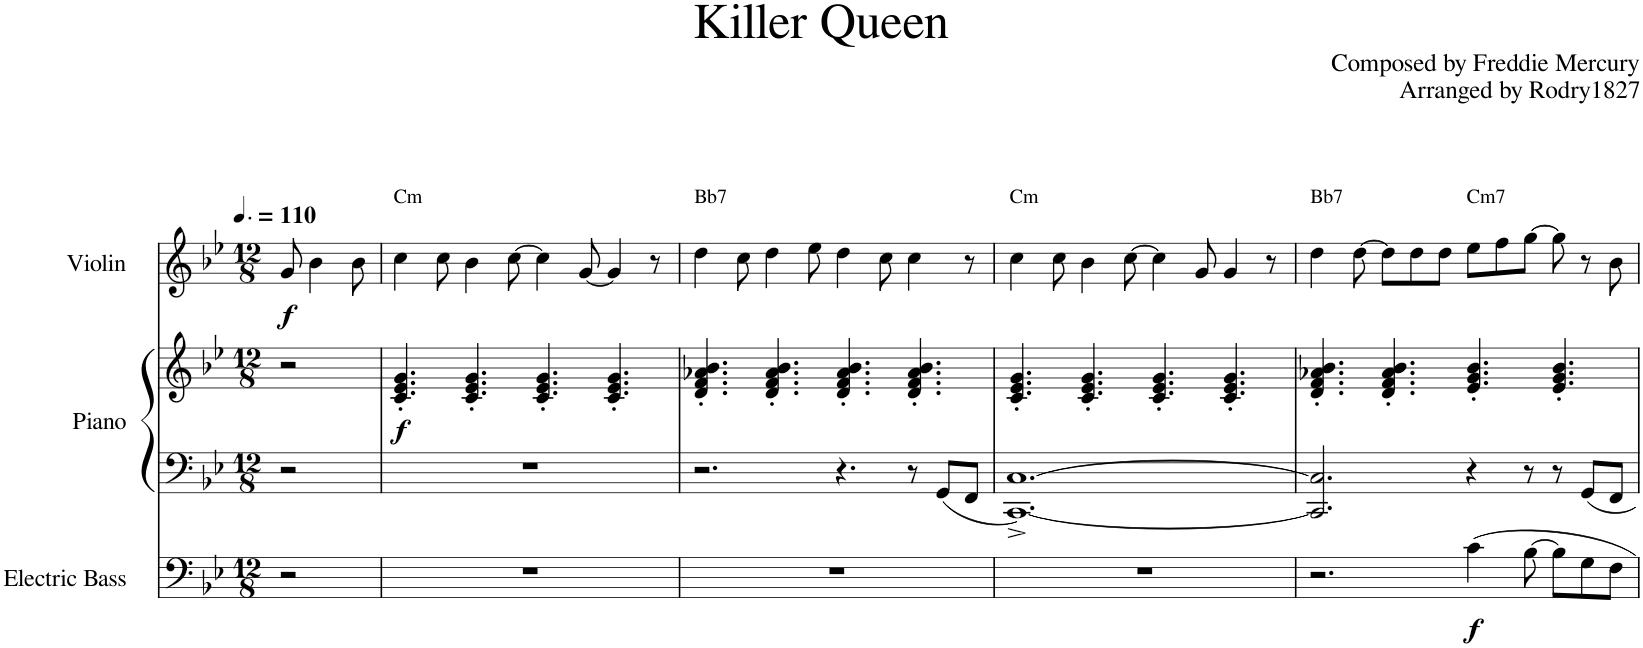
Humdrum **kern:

**kern	**dynam	**kern	**kern	**dynam	**kern	**dynam
*part3	*part3	*part2	*part2	*part2	*part1	*part1
*staff4	*staff4	*staff3	*staff2	*staff2/3	*staff1	*staff1
*I"Electric Bass	*	*I"Piano	*	*	*I"Violin	*
*I'El. B.	*	*I'Pno.	*	*	*I'Vln.	*
*clefF4	*	*clefF4	*clefG2	*	*clefG2	*
*Trd7c12	*	*	*	*	*	*
*k[b-e-]	*	*k[b-e-]	*k[b-e-]	*	*k[b-e-]	*
*M12/8	*	*M12/8	*M12/8	*	*M12/8	*
*MM165	*	*MM165	*MM165	*	*MM165	*
=1	=1	=1	=1	=1	=1	=1
!	!	!	!	!	!	!LO:DY:b
2r	.	2r	2r	.	8g/	f
.	.	.	.	.	4b-\	.
.	.	.	.	.	8b-\	.
=2	=2	=2	=2	=2	=2	=2
!	!	!	!	!	!LO:TX:a:t=Cm	!
!	!	!	!	!LO:DY:b	!	!
1.r	.	1.r	4.c/' 4.e-/' 4.g/'	f	4cc\	.
.	.	.	.	.	8cc\	.
.	.	.	4.c/' 4.e-/' 4.g/'	.	4b-\	.
.	.	.	.	.	[8cc\	.
.	.	.	4.c/' 4.e-/' 4.g/'	.	4cc\]	.
.	.	.	.	.	[8g/	.
.	.	.	4.c/' 4.e-/' 4.g/'	.	4g/]	.
.	.	.	.	.	8r	.
=3	=3	=3	=3	=3	=3	=3
!	!	!	!	!	!LO:TX:a:t=Bb7	!
1.r	.	2.r	4.d/' 4.f/' 4.a-X/' 4.b-/'	.	4dd\	.
.	.	.	.	.	8cc\	.
.	.	.	4.d/' 4.f/' 4.a-/' 4.b-/'	.	4dd\	.
.	.	.	.	.	8ee-\	.
.	.	4.r	4.d/' 4.f/' 4.a-/' 4.b-/'	.	4dd\	.
.	.	.	.	.	8cc\	.
.	.	8r	4.d/' 4.f/' 4.a-/' 4.b-/'	.	4cc\	.
.	.	8GG/L	.	.	.	.
.	.	8FF/J	.	.	8r	.
=4	=4	=4	=4	=4	=4	=4
!	!	!	!	!	!LO:TX:a:t=Cm	!
1.r	.	[1.CC^ [1.C^	4.c/' 4.e-/' 4.g/'	.	4cc\	.
.	.	.	.	.	8cc\	.
.	.	.	4.c/' 4.e-/' 4.g/'	.	4b-\	.
.	.	.	.	.	[8cc\	.
.	.	.	4.c/' 4.e-/' 4.g/'	.	4cc\]	.
.	.	.	.	.	8g/	.
.	.	.	4.c/' 4.e-/' 4.g/'	.	4g/	.
.	.	.	.	.	8r	.
=5	=5	=5	=5	=5	=5	=5
!	!	!	!	!	!LO:TX:a:t=Bb7	!
2.r	.	2.CC/] 2.C/]	4.d/' 4.f/' 4.a-X/' 4.b-/'	.	4dd\	.
.	.	.	.	.	[8dd\	.
.	.	.	4.d/' 4.f/' 4.a-/' 4.b-/'	.	8dd\L]	.
.	.	.	.	.	8dd\	.
.	.	.	.	.	8dd\J	.
!	!	!	!	!	!LO:TX:a:t=Cm7	!
!	!LO:DY:b	!	!	!	!	!
4c\	f	4r	4.e-/' 4.g/' 4.b-/'	.	8ee-\L	.
.	.	.	.	.	8ff\	.
[8B-\	.	8r	.	.	[8gg\J	.
8B-\L]	.	8r	4.e-/' 4.g/' 4.b-/'	.	8gg\]	.
8G\	.	8GG/L	.	.	8r	.
8F\J	.	8FF/J	.	.	8b-\	.
=	=	=	=	=	=	=
*-	*-	*-	*-	*-	*-	*-
